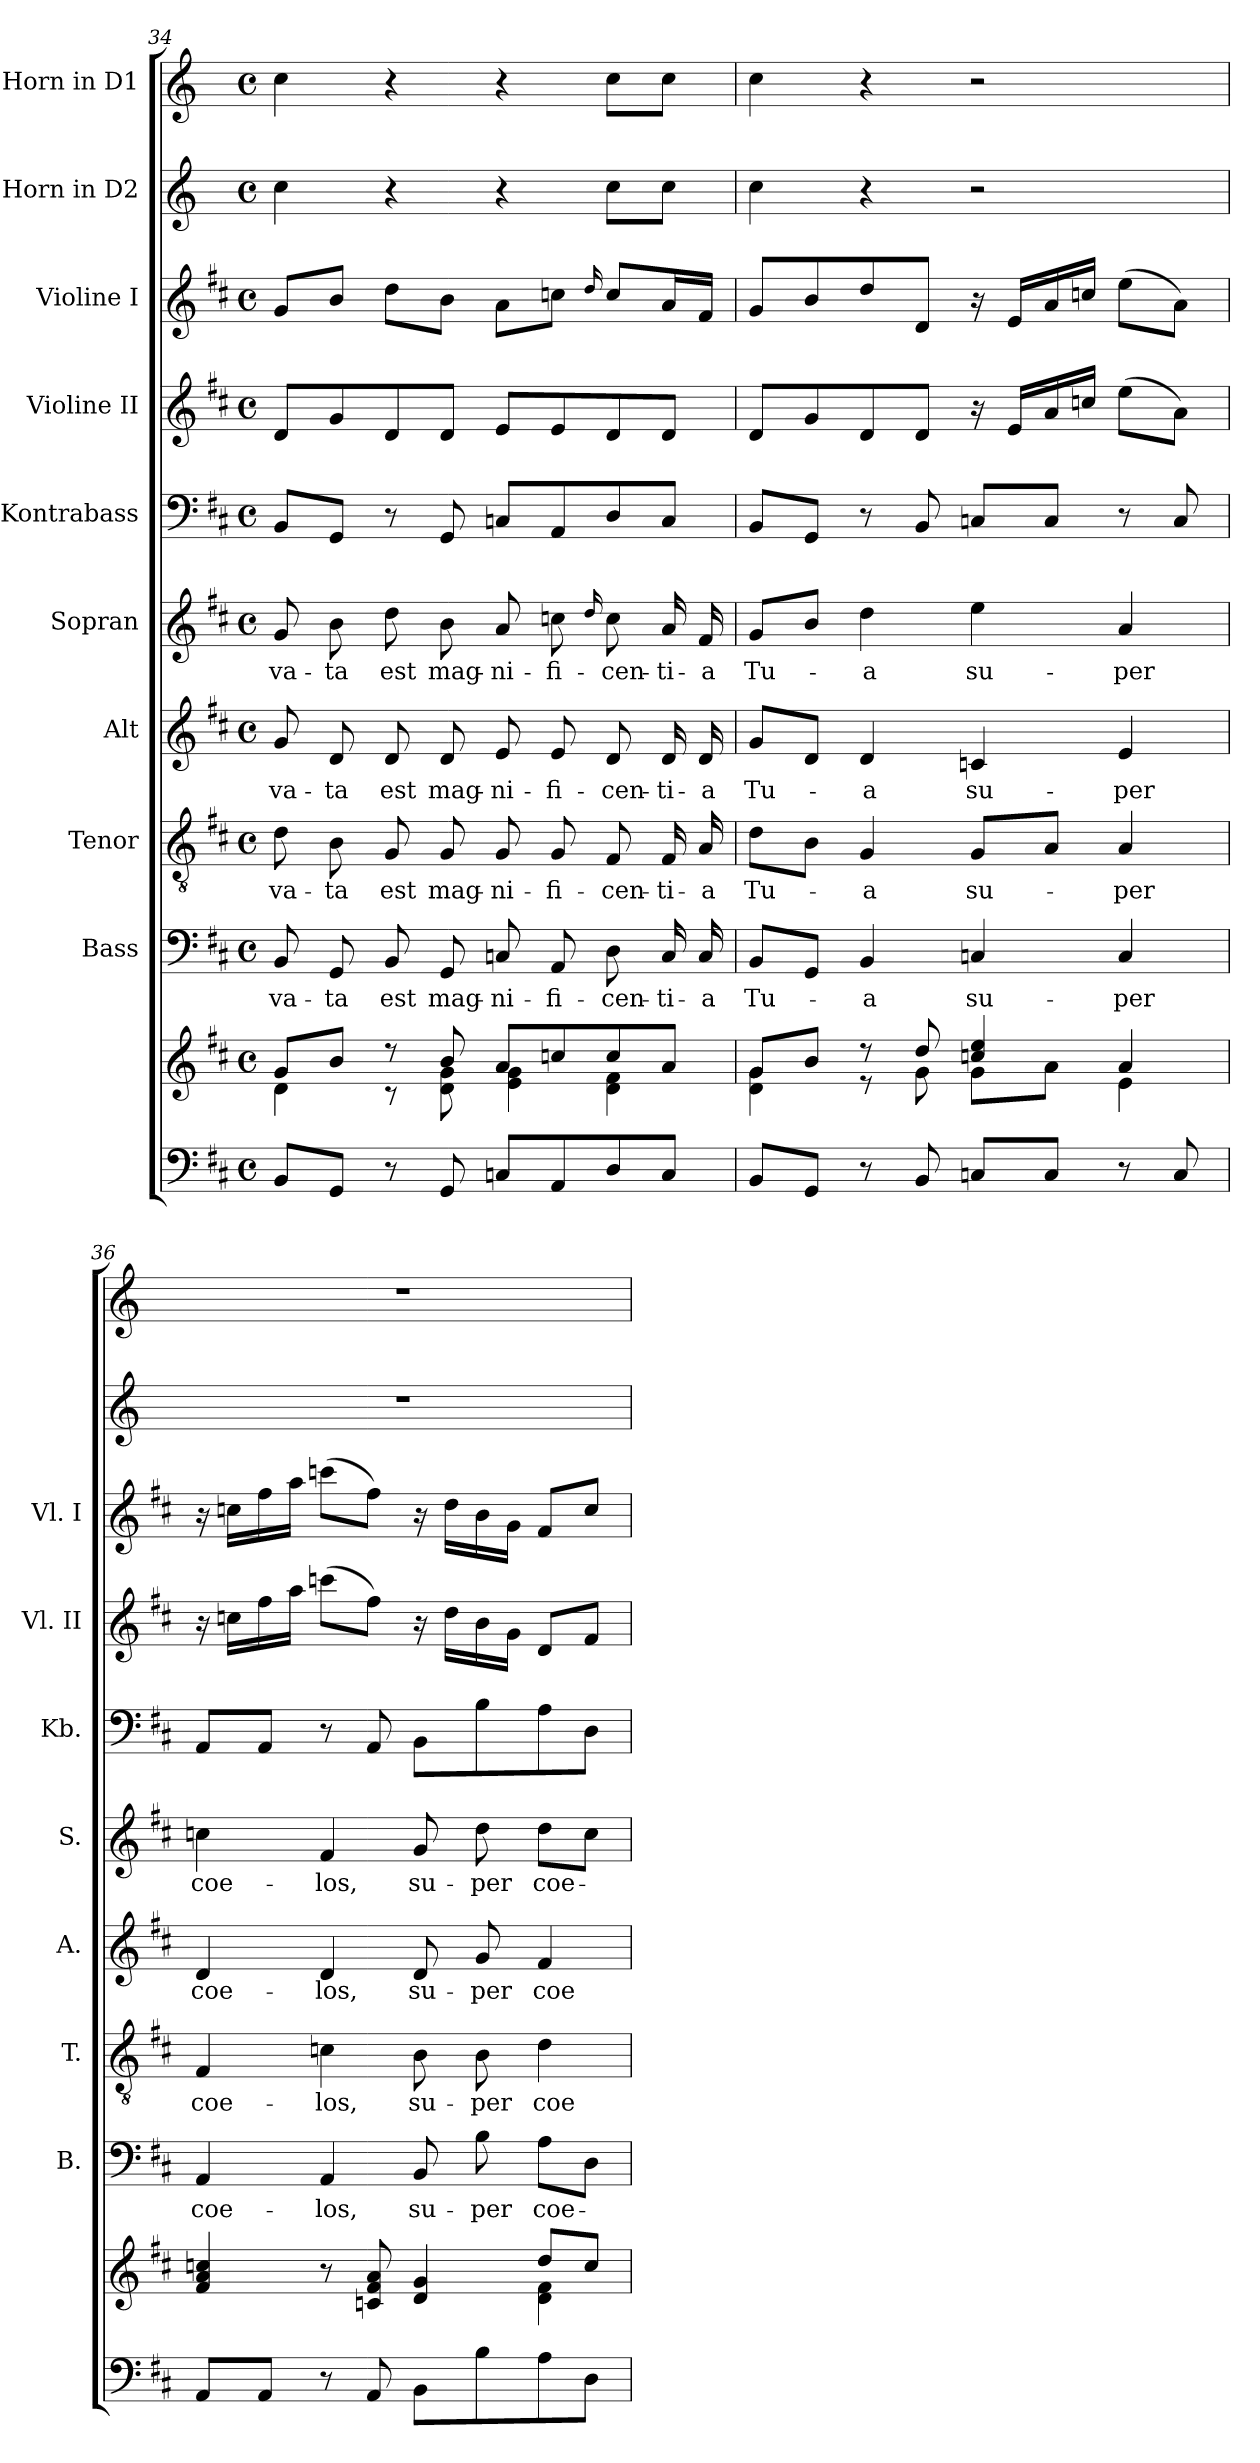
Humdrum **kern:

**kern	**kern	**kern	**text	**kern	**text	**kern	**text	**kern	**text	**kern	**kern	**kern	**kern	**kern
*part10	*part10	*part9	*part9	*part8	*part8	*part7	*part7	*part6	*part6	*part5	*part4	*part3	*part2	*part1
*staff11	*staff10	*staff9	*staff9	*staff8	*staff8	*staff7	*staff7	*staff6	*staff6	*staff5	*staff4	*staff3	*staff2	*staff1
*	*	*I"Bass	*	*I"Tenor	*	*I"Alt	*	*I"Sopran	*	*I"Kontrabass	*I"Violine II	*I"Violine I	*I"Horn in D2	*I"Horn in D1
*	*	*I'B.	*	*I'T.	*	*I'A.	*	*I'S.	*	*I'Kb.	*I'Vl. II	*I'Vl. I	*	*
*clefF4	*clefG2	*clefF4	*	*clefGv2	*	*clefG2	*	*clefG2	*	*clefF4	*clefG2	*clefG2	*clefG2	*clefG2
*	*	*	*	*	*	*	*	*	*	*ITrd7c12	*	*	*ITrd-1c-2	*ITrd-1c-2
*k[f#c#]	*k[f#c#]	*k[f#c#]	*	*k[f#c#]	*	*k[f#c#]	*	*k[f#c#]	*	*k[f#c#]	*k[f#c#]	*k[f#c#]	*k[f#c#]	*k[f#c#]
*D:	*D:	*D:	*	*D:	*	*D:	*	*D:	*	*D:	*D:	*D:	*D:	*D:
*M4/4	*M4/4	*M4/4	*	*M4/4	*	*M4/4	*	*M4/4	*	*M4/4	*M4/4	*M4/4	*M4/4	*M4/4
*met(c)	*met(c)	*met(c)	*	*met(c)	*	*met(c)	*	*met(c)	*	*met(c)	*met(c)	*met(c)	*met(c)	*met(c)
=34	=34	=34	=34	=34	=34	=34	=34	=34	=34	=34	=34	=34	=34	=34
*	*^	*	*	*	*	*	*	*	*	*	*	*	*	*
!	!	!	!	!LO:LY:b	!	!LO:LY:b	!	!LO:LY:b	!	!LO:LY:b	!	!	!	!	!
8BB/L	8g/L	4d\	8BB/	-va-	8d\	-va-	8g/	-va-	8g/	-va-	8BBB/L	8d/L	8g/L	4dd\	4dd\
!	!	!	!	!LO:LY:b	!	!LO:LY:b	!	!LO:LY:b	!	!LO:LY:b	!	!	!	!	!
8GG/J	8b/J	.	8GG/	-ta	8B\	-ta	8d/	-ta	8b\	-ta	8GGG/J	8g/	8b/J	.	.
!	!	!	!	!LO:LY:b	!	!LO:LY:b	!	!LO:LY:b	!	!LO:LY:b	!	!	!	!	!
8r	8r	8r	8BB/	est	8G/	est	8d/	est	8dd\	est	8r	8d/	8dd\L	4r	4r
!	!	!	!	!LO:LY:b	!	!LO:LY:b	!	!LO:LY:b	!	!LO:LY:b	!	!	!	!	!
8GG/	8b/	8d\ 8g\	8GG/	mag-	8G/	mag-	8d/	mag-	8b\	mag-	8GGG/	8d/J	8b\J	.	.
!	!	!	!	!LO:LY:b	!	!LO:LY:b	!	!LO:LY:b	!	!LO:LY:b	!	!	!	!	!
8Cn/L	8a/L	4e\ 4g\	8Cn/	-ni-	8G/	-ni-	8e/	-ni-	8a/	-ni-	8CCn/L	8e/L	8a\L	4r	4r
!	!	!	!	!LO:LY:b	!	!LO:LY:b	!	!LO:LY:b	!	!LO:LY:b	!	!	!	!	!
8AA/	8ccn/	.	8AA/	-fi-	8G/	-fi-	8e/	-fi-	8ccn\	-fi-	8AAA/	8e/	8ccn\J	.	.
.	.	.	.	.	.	.	.	.	16qqdd/	.	.	.	16qqdd/	.	.
!	!	!	!	!LO:LY:b	!	!LO:LY:b	!	!LO:LY:b	!	!LO:LY:b	!	!	!	!	!
8D/	8cc/	4d\ 4f#\	8D\	-cen-	8F#/	-cen-	8d/	-cen-	8cc\	-cen-	8DD/	8d/	8cc/L	8dd\L	8dd\L
!	!	!	!	!LO:LY:b	!	!LO:LY:b	!	!LO:LY:b	!	!LO:LY:b	!	!	!	!	!
8C/J	8a/J	.	16C/	-ti-	16F#/	-ti-	16d/	-ti-	16a/	-ti-	8CC/J	8d/J	16a/L	8dd\J	8dd\J
!	!	!	!	!LO:LY:b	!	!LO:LY:b	!	!LO:LY:b	!	!LO:LY:b	!	!	!	!	!
.	.	.	16C/	-a	16A/	-a	16d/	-a	16f#/	-a	.	.	16f#/JJ	.	.
=35	=35	=35	=35	=35	=35	=35	=35	=35	=35	=35	=35	=35	=35	=35	=35
!	!	!	!	!LO:LY:b	!	!LO:LY:b	!	!LO:LY:b	!	!LO:LY:b	!	!	!	!	!
8BB/L	8g/L	4d\ 4g\	8BB/L	Tu-	8d\L	Tu-	8g/L	Tu-	8g/L	Tu-	8BBB/L	8d/L	8g/L	4dd\	4dd\
8GG/J	8b/J	.	8GG/J	.	8B\J	.	8d/J	.	8b/J	.	8GGG/J	8g/	8b/	.	.
!	!	!	!	!LO:LY:b	!	!LO:LY:b	!	!LO:LY:b	!	!LO:LY:b	!	!	!	!	!
8r	8r	8r	4BB/	-a	4G/	-a	4d/	-a	4dd\	-a	8r	8d/	8dd/	4r	4r
8BB/	8dd/	8g\	.	.	.	.	.	.	.	.	8BBB/	8d/J	8d/J	.	.
!	!	!	!	!LO:LY:b	!	!LO:LY:b	!	!LO:LY:b	!	!LO:LY:b	!	!	!	!	!
8Cn/L	4ccn/ 4ee/	8g\L	4Cn/	su-	8G/L	su-	4cn/	su-	4ee\	su-	8CCn/L	16r	16r	2r	2r
.	.	.	.	.	.	.	.	.	.	.	.	16e/LL	16e/LL	.	.
8C/J	.	8a\J	.	.	8A/J	.	.	.	.	.	8CC/J	16a/	16a/	.	.
.	.	.	.	.	.	.	.	.	.	.	.	16ccn/JJ	16ccn/JJ	.	.
!	!	!	!	!LO:LY:b	!	!LO:LY:b	!	!LO:LY:b	!	!LO:LY:b	!	!	!	!	!
8r	4a/	4e\	4C/	-per	4A/	-per	4e/	-per	4a/	-per	8r	(>8ee\L	(>8ee\L	.	.
8C/	.	.	.	.	.	.	.	.	.	.	8CC/	8a\J)	8a\J)	.	.
!!LO:PB:g=z
=36	=36	=36	=36	=36	=36	=36	=36	=36	=36	=36	=36	=36	=36	=36	=36
!	!	!	!	!LO:LY:b	!	!LO:LY:b	!	!LO:LY:b	!	!LO:LY:b	!	!	!	!	!
8AA/L	4f#/ 4a/ 4ccn/	2.ryy	4AA/	coe-	4F#/	coe-	4d/	coe-	4ccn\	coe-	8AAA/L	16r	16r	1r	1r
.	.	.	.	.	.	.	.	.	.	.	.	16ccn\LL	16ccn\LL	.	.
8AA/J	.	.	.	.	.	.	.	.	.	.	8AAA/J	16ff#\	16ff#\	.	.
.	.	.	.	.	.	.	.	.	.	.	.	16aa\JJ	16aa\JJ	.	.
!	!	!	!	!LO:LY:b	!	!LO:LY:b	!	!LO:LY:b	!	!LO:LY:b	!	!	!	!	!
8r	8r	.	4AA/	-los,	4cn\	-los,	4d/	-los,	4f#/	-los,	8r	(>8cccn\L	(>8cccn\L	.	.
8AA/	8cn/ 8f#/ 8a/	.	.	.	.	.	.	.	.	.	8AAA/	8ff#\J)	8ff#\J)	.	.
!	!	!	!	!LO:LY:b	!	!LO:LY:b	!	!LO:LY:b	!	!LO:LY:b	!	!	!	!	!
8BB\L	4d/ 4g/	.	8BB/	su-	8B\	su-	8d/	su-	8g/	su-	8BBB\L	16r	16r	.	.
.	.	.	.	.	.	.	.	.	.	.	.	16dd\LL	16dd\LL	.	.
!	!	!	!	!LO:LY:b	!	!LO:LY:b	!	!LO:LY:b	!	!LO:LY:b	!	!	!	!	!
8B\	.	.	8B\	-per	8B\	-per	8g/	-per	8dd\	-per	8BB\	16b\	16b\	.	.
.	.	.	.	.	.	.	.	.	.	.	.	16g\JJ	16g\JJ	.	.
!	!	!	!	!LO:LY:b	!	!LO:LY:b	!	!LO:LY:b	!	!LO:LY:b	!	!	!	!	!
8A\	8dd/L	4d\ 4f#\	8A\L	coe-	4d\	coe-	4f#/	coe-	8dd\L	coe-	8AA\	8d/L	8f#/L	.	.
8D\J	8cc/J	.	8D\J	.	.	.	.	.	8cc\J	.	8DD\J	8f#/J	8cc/J	.	.
*	*v	*v	*	*	*	*	*	*	*	*	*	*	*	*	*
=	=	=	=	=	=	=	=	=	=	=	=	=	=	=
*-	*-	*-	*-	*-	*-	*-	*-	*-	*-	*-	*-	*-	*-	*-
